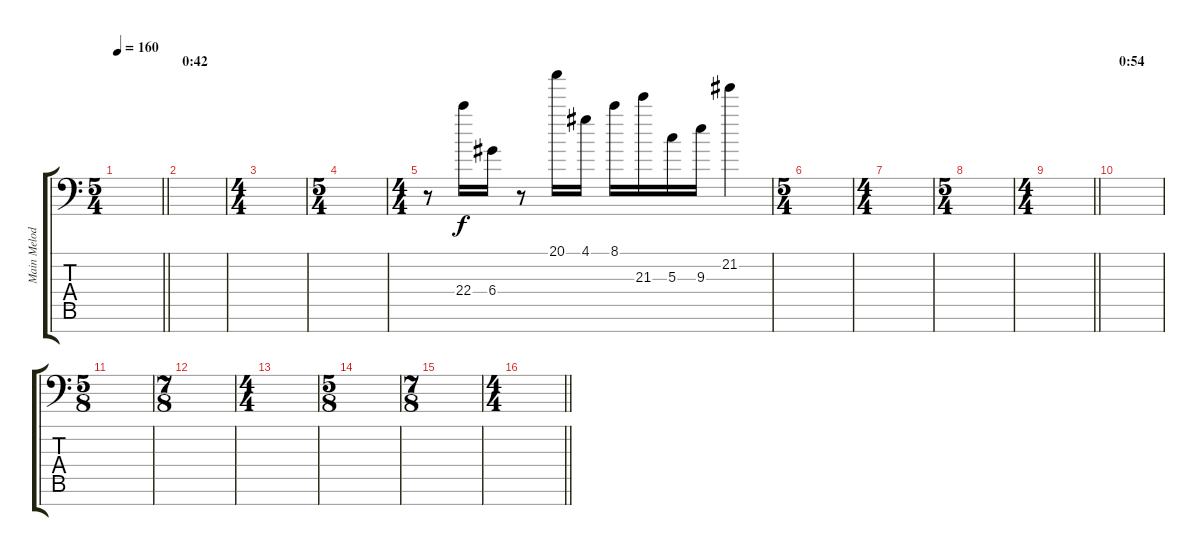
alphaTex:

\track ("Main Melodies And Leads R Harmonizing" "Main Melod") {instrument distortionguitar}
\staff {score tabs}
\tuning (E4 B3 G3 D3 A2 E2 A1) {hide}
\ts (5 4)
\tempo 160
\clef f4
\barLineRight lightlight
\ks c
|
\section ("" "0:42")
|
\ts (4 4)
|
\ts (5 4)
|
\ts (4 4)
r.8 22.4.16 6.4.16 r.8 20.1.16 4.1.16 8.1.16 21.3.16 5.3.16 9.3.16 21.2.4 |
\ts (5 4)
|
\ts (4 4)
|
\ts (5 4)
|
\ts (4 4)
\barLineRight lightlight
|
\section ("" "0:54")
|
\ts (5 8)
|
\ts (7 8)
|
\ts (4 4)
|
\ts (5 8)
|
\ts (7 8)
|
\ts (4 4)
\barLineRight lightlight
